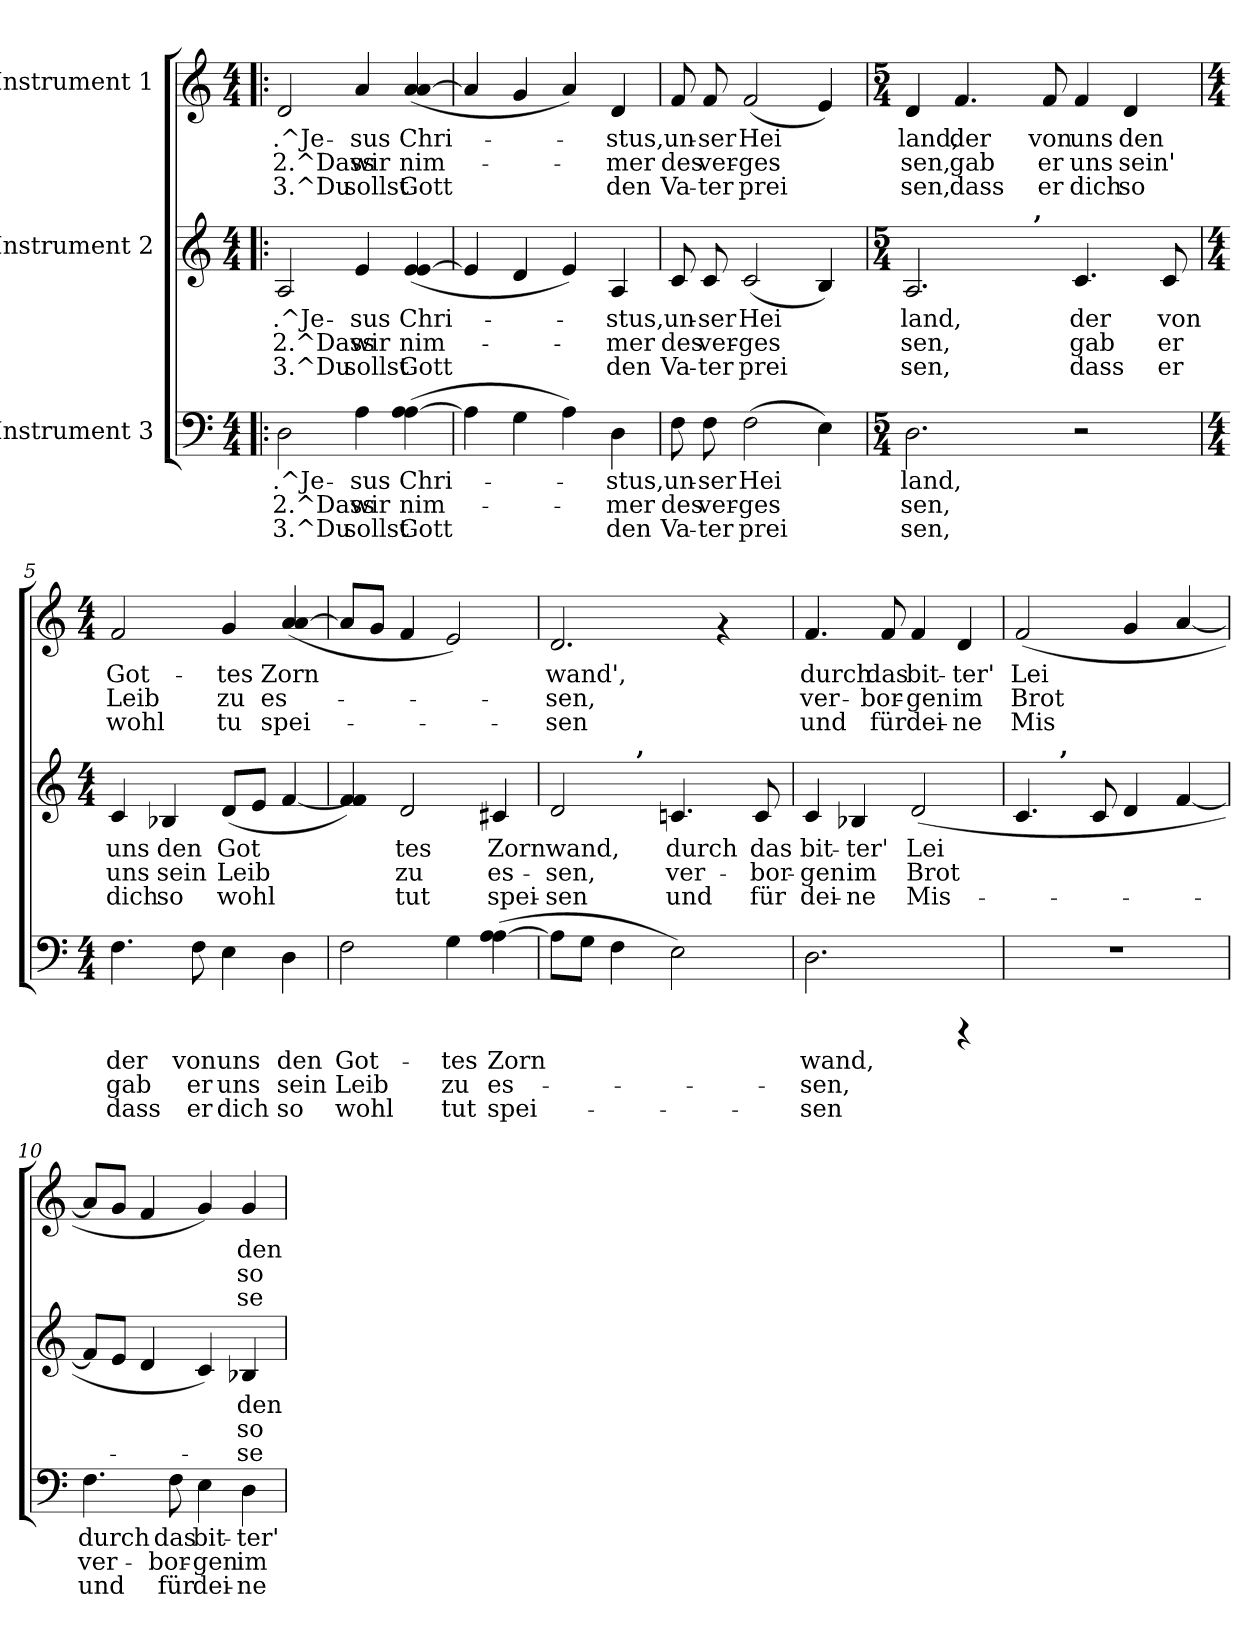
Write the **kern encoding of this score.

**kern	**text	**text	**text	**kern	**text	**text	**text	**kern	**text	**text	**text
*part3	*part3	*part3	*part3	*part2	*part2	*part2	*part2	*part1	*part1	*part1	*part1
*staff3	*staff3	*staff3	*staff3	*staff2	*staff2	*staff2	*staff2	*staff1	*staff1	*staff1	*staff1
*I"Instrument 3	*	*	*	*I"Instrument 2	*	*	*	*I"Instrument 1	*	*	*
!!LO:PB:g=z
*stria5	*	*	*	*stria5	*	*	*	*stria5	*	*	*
*clefF4	*	*	*	*clefG2	*	*	*	*clefG2	*	*	*
*k[]	*	*	*	*k[]	*	*	*	*k[]	*	*	*
*C:	*	*	*	*C:	*	*	*	*C:	*	*	*
*M4/4	*	*	*	*M4/4	*	*	*	*M4/4	*	*	*
=1!|:	=1!|:	=1!|:	=1!|:	=1!|:	=1!|:	=1!|:	=1!|:	=1!|:	=1!|:	=1!|:	=1!|:
!	!LO:LY:b:rj	!LO:LY:b:rj	!LO:LY:b:rj	!	!LO:LY:b:rj	!LO:LY:b:rj	!LO:LY:b:rj	!	!LO:LY:b:rj	!LO:LY:b:rj	!LO:LY:b:rj
2D\	.^Je-	-2.^Dass	3.^Du	2A/	.^Je-	-2.^Dass	3.^Du	2d/	.^Je-	-2.^Dass	3.^Du
!	!LO:LY:b:rj	!LO:LY:b:rj	!LO:LY:b:rj	!	!LO:LY:b:rj	!LO:LY:b:rj	!LO:LY:b:rj	!	!LO:LY:b:rj	!LO:LY:b:rj	!LO:LY:b:rj
4A\	sus	wir	sollst	4e/	sus	wir	sollst	4a/	sus	wir	sollst
!	!LO:LY:b:rj	!LO:LY:b:rj	!LO:LY:b:rj	!	!LO:LY:b:rj	!LO:LY:b:rj	!LO:LY:b:rj	!	!LO:LY:b:rj	!LO:LY:b:rj	!LO:LY:b:rj
(>4A\ [>4A\	Chri-	-nim-	-Gott	(<4e/ [<4e/	Chri-	-nim-	-Gott	(<4a/ [<4a/	Chri-	-nim-	-Gott
=2	=2	=2	=2	=2	=2	=2	=2	=2	=2	=2	=2
!	!LO:LY:b:rj	!LO:LY:b:rj	!LO:LY:b:rj	!	!LO:LY:b:rj	!LO:LY:b:rj	!LO:LY:b:rj	!	!LO:LY:b:rj	!LO:LY:b:rj	!LO:LY:b:rj
4A\]	.	.	.	4e/]	.	.	.	4a/]	.	.	.
!	!LO:LY:b:rj	!LO:LY:b:rj	!LO:LY:b:rj	!	!LO:LY:b:rj	!LO:LY:b:rj	!LO:LY:b:rj	!	!LO:LY:b:rj	!LO:LY:b:rj	!LO:LY:b:rj
4G\	.	.	.	4d/	.	.	.	4g/	.	.	.
!	!LO:LY:b:rj	!LO:LY:b:rj	!LO:LY:b:rj	!	!LO:LY:b:rj	!LO:LY:b:rj	!LO:LY:b:rj	!	!LO:LY:b:rj	!LO:LY:b:rj	!LO:LY:b:rj
4A\)	.	.	.	4e/)	.	.	.	4a/)	.	.	.
!	!LO:LY:b:rj	!LO:LY:b:rj	!LO:LY:b:rj	!	!LO:LY:b:rj	!LO:LY:b:rj	!LO:LY:b:rj	!	!LO:LY:b:rj	!LO:LY:b:rj	!LO:LY:b:rj
4D\	stus,	mer	den	4A/	stus,	mer	den	4d/	stus,	mer	den
=3	=3	=3	=3	=3	=3	=3	=3	=3	=3	=3	=3
!	!LO:LY:b:rj	!LO:LY:b:rj	!LO:LY:b:rj	!	!LO:LY:b:rj	!LO:LY:b:rj	!LO:LY:b:rj	!	!LO:LY:b:rj	!LO:LY:b:rj	!LO:LY:b:rj
8F\	un-	-des	Va-	8c/	un-	-des	Va-	8f/	un-	-des	Va-
!	!LO:LY:b:rj	!LO:LY:b:rj	!LO:LY:b:rj	!	!LO:LY:b:rj	!LO:LY:b:rj	!LO:LY:b:rj	!	!LO:LY:b:rj	!LO:LY:b:rj	!LO:LY:b:rj
8F\	-ser	ver-	-ter	8c/	-ser	ver-	-ter	8f/	-ser	ver-	-ter
!	!LO:LY:b:rj	!LO:LY:b:rj	!LO:LY:b:rj	!	!LO:LY:b:rj	!LO:LY:b:rj	!LO:LY:b:rj	!	!LO:LY:b:rj	!LO:LY:b:rj	!LO:LY:b:rj
(>2F\	Hei-	-ges-	-prei-	(<2c/	Hei-	-ges-	-prei-	(<2f/	Hei-	-ges-	-prei-
!	!LO:LY:b:rj	!LO:LY:b:rj	!LO:LY:b:rj	!	!LO:LY:b:rj	!LO:LY:b:rj	!LO:LY:b:rj	!	!LO:LY:b:rj	!LO:LY:b:rj	!LO:LY:b:rj
4E\)	--	--	--	4B/)	--	--	--	4e/)	--	--	--
=4	=4	=4	=4	=4	=4	=4	=4	=4	=4	=4	=4
*M5/4	*	*	*	*M5/4	*	*	*	*M5/4	*	*	*
!	!LO:LY:b:rj	!LO:LY:b:rj	!LO:LY:b:rj	!	!LO:LY:b:rj	!LO:LY:b:rj	!LO:LY:b:rj	!	!LO:LY:b:rj	!LO:LY:b:rj	!LO:LY:b:rj
*	*	*	*	*^	*	*	*	*	*	*	*
2.D\	-land,	sen,	sen,	2.A/	2ryy	-land,	sen,	sen,	4d/	-land,	sen,	sen,
!	!	!	!	!	!	!	!	!	!	!LO:LY:b:rj	!LO:LY:b:rj	!LO:LY:b:rj
.	.	.	.	.	.	.	.	.	4.f/	der	gab	dass
.	.	.	.	.	16..ryy	.	.	.	.	.	.	.
!	!	!	!	!	!LO:TX:a:B:t=,	!	!	!	!	!	!	!
.	.	.	.	.	2ryy	.	.	.	.	.	.	.
!	!	!	!	!	!	!	!	!	!	!LO:LY:b:rj	!LO:LY:b:rj	!LO:LY:b:rj
.	.	.	.	.	.	.	.	.	8f/	von	er	er
!	!	!	!	!	!	!LO:LY:b:rj	!LO:LY:b:rj	!LO:LY:b:rj	!	!LO:LY:b:rj	!LO:LY:b:rj	!LO:LY:b:rj
2r	.	.	.	4.c/	.	der	gab	dass	4f/	uns	uns	dich
!	!	!	!	!	!	!	!	!	!	!LO:LY:b:rj	!LO:LY:b:rj	!LO:LY:b:rj
.	.	.	.	.	.	.	.	.	4d/	den	sein'	so
.	.	.	.	.	8ryy	.	.	.	.	.	.	.
!	!	!	!	!	!	!LO:LY:b:rj	!LO:LY:b:rj	!LO:LY:b:rj	!	!	!	!
.	.	.	.	8c/	.	von	er	er	.	.	.	.
.	.	.	.	.	64ryy	.	.	.	.	.	.	.
*	*	*	*	*v	*v	*	*	*	*	*	*	*
!!LO:LB:g=z
=5	=5	=5	=5	=5	=5	=5	=5	=5	=5	=5	=5
*M4/4	*	*	*	*M4/4	*	*	*	*M4/4	*	*	*
*	*	*	*	*^	*	*	*	*	*	*	*
!	!LO:LY:b:rj	!LO:LY:b:rj	!LO:LY:b:rj	!	!	!LO:LY:b:rj	!LO:LY:b:rj	!LO:LY:b:rj	!	!LO:LY:b:rj	!LO:LY:b:rj	!LO:LY:b:rj
*	*	*	*	*v	*v	*	*	*	*	*	*	*
4.F\	der	gab	dass	4c/	uns	uns	dich	2f/	Got-	-Leib	wohl
!	!	!	!	!	!LO:LY:b:rj	!LO:LY:b:rj	!LO:LY:b:rj	!	!	!	!
.	.	.	.	4B-X/	den	sein	so	.	.	.	.
!	!LO:LY:b:rj	!LO:LY:b:rj	!LO:LY:b:rj	!	!	!	!	!	!	!	!
8F\	von	er	er	.	.	.	.	.	.	.	.
!	!LO:LY:b:rj	!LO:LY:b:rj	!LO:LY:b:rj	!	!LO:LY:b:rj	!LO:LY:b:rj	!LO:LY:b:rj	!	!LO:LY:b:rj	!LO:LY:b:rj	!LO:LY:b:rj
4E\	uns	uns	dich	(<8d/L	Got-	-Leib	wohl	4g/	tes	zu	tu
!	!	!	!	!	!LO:LY:b:rj	!LO:LY:b:rj	!LO:LY:b:rj	!	!	!	!
.	.	.	.	8e/J	-	-	.	.	.	.	.
!	!LO:LY:b:rj	!LO:LY:b:rj	!LO:LY:b:rj	!	!LO:LY:b:rj	!LO:LY:b:rj	!LO:LY:b:rj	!	!LO:LY:b:rj	!LO:LY:b:rj	!LO:LY:b:rj
4D\	den	sein	so	[<4f/	-	-	.	(<4a/ [<4a/	Zorn	es-	-spei-
=6	=6	=6	=6	=6	=6	=6	=6	=6	=6	=6	=6
!	!LO:LY:b:rj	!LO:LY:b:rj	!LO:LY:b:rj	!	!LO:LY:b:rj	!LO:LY:b:rj	!LO:LY:b:rj	!	!LO:LY:b:rj	!	!
2F\	Got-	-Leib	wohl	4f/ 4f/])	.	.	.	8a/L]	-	.	.
!	!	!	!	!	!	!	!	!	!LO:LY:b:rj	!	!
.	.	.	.	.	.	.	.	8g/J	.	.	.
!	!	!	!	!	!LO:LY:b:rj	!LO:LY:b:rj	!LO:LY:b:rj	!	!LO:LY:b:rj	!	!
.	.	.	.	2d/	tes	zu	tut	4f/	.	.	.
!	!LO:LY:b:rj	!LO:LY:b:rj	!LO:LY:b:rj	!	!	!	!	!	!LO:LY:b:rj	!	!
4G\	tes	zu	tut	.	.	.	.	2e/)	.	.	.
!	!LO:LY:b:rj	!LO:LY:b:rj	!LO:LY:b:rj	!	!LO:LY:b:rj	!LO:LY:b:rj	!LO:LY:b:rj	!	!	!	!
(>4A\ [>4A\	Zorn	es-	-spei-	4c#X/	Zorn	es-	-spei-	.	.	.	.
=7	=7	=7	=7	=7	=7	=7	=7	=7	=7	=7	=7
!	!LO:LY:b:rj	!	!	!	!LO:LY:b:rj	!LO:LY:b:rj	!LO:LY:b:rj	!	!LO:LY:b:rj	!LO:LY:b:rj	!LO:LY:b:rj
*	*	*	*	*^	*	*	*	*	*	*	*
8A\L]	-	.	.	2d/	4ryy	-wand,	sen,	sen	2.d/	wand',	sen,	sen
!	!LO:LY:b:rj	!	!	!	!	!	!	!	!	!	!	!
8G\J	.	.	.	.	.	.	.	.	.	.	.	.
!	!LO:LY:b:rj	!	!	!	!	!	!	!	!	!	!	!
4F\	.	.	.	.	16.ryy	.	.	.	.	.	.	.
!	!	!	!	!	!LO:TX:a:B:t=,	!	!	!	!	!	!	!
.	.	.	.	.	2ryy	.	.	.	.	.	.	.
!	!LO:LY:b:rj	!	!	!	!	!LO:LY:b:rj	!LO:LY:b:rj	!LO:LY:b:rj	!	!	!	!
2E\)	.	.	.	4.cn/	.	durch	ver-	-und	.	.	.	.
.	.	.	.	.	.	.	.	.	4rf	.	.	.
.	.	.	.	.	8ryy	.	.	.	.	.	.	.
!	!	!	!	!	!	!LO:LY:b:rj	!LO:LY:b:rj	!LO:LY:b:rj	!	!	!	!
.	.	.	.	8c/	.	das	bor-	-für	.	.	.	.
.	.	.	.	.	32ryy	.	.	.	.	.	.	.
=8	=8	=8	=8	=8	=8	=8	=8	=8	=8	=8	=8	=8
!	!LO:LY:b:rj	!LO:LY:b:rj	!LO:LY:b:rj	!	!	!LO:LY:b:rj	!LO:LY:b:rj	!LO:LY:b:rj	!	!LO:LY:b:rj	!LO:LY:b:rj	!LO:LY:b:rj
*	*	*	*	*v	*v	*	*	*	*	*	*	*
2.D\	wand,	sen,	sen	4c/	bit-	-gen	dei-	4.f/	durch	ver-	-und
!	!	!	!	!	!LO:LY:b:rj	!LO:LY:b:rj	!LO:LY:b:rj	!	!	!	!
.	.	.	.	4B-X/	-ter'	im	ne	.	.	.	.
!	!	!	!	!	!	!	!	!	!LO:LY:b:rj	!LO:LY:b:rj	!LO:LY:b:rj
.	.	.	.	.	.	.	.	8f/	das	bor-	-für
!	!	!	!	!	!LO:LY:b:rj	!LO:LY:b:rj	!LO:LY:b:rj	!	!LO:LY:b:rj	!LO:LY:b:rj	!LO:LY:b:rj
.	.	.	.	(<2d/	Lei-	-Brot	Mis-	4f/	bit-	-gen	dei-
!	!	!	!	!	!	!	!	!	!LO:LY:b:rj	!LO:LY:b:rj	!LO:LY:b:rj
4rCCC	.	.	.	.	.	.	.	4d/	-ter'	im	ne
=9	=9	=9	=9	=9	=9	=9	=9	=9	=9	=9	=9
!	!	!	!	!	!LO:LY:b:rj	!	!	!	!LO:LY:b:rj	!LO:LY:b:rj	!LO:LY:b:rj
*	*	*	*	*^	*	*	*	*	*	*	*
1r	.	.	.	4.c/	8...ryy	--	.	.	(<2f/	Lei-	-Brot	Mis-
!	!	!	!	!	!LO:TX:a:B:t=,	!	!	!	!	!	!	!
.	.	.	.	.	2ryy	.	.	.	.	.	.	.
!	!	!	!	!	!	!LO:LY:b:rj	!	!	!	!	!	!
.	.	.	.	8c/	.	--	.	.	.	.	.	.
!	!	!	!	!	!	!LO:LY:b:rj	!	!	!	!LO:LY:b:rj	!LO:LY:b:rj	!LO:LY:b:rj
.	.	.	.	4d/	.	--	.	.	4g/	--	-	-
.	.	.	.	.	4ryy	.	.	.	.	.	.	.
!	!	!	!	!	!	!LO:LY:b:rj	!	!	!	!LO:LY:b:rj	!LO:LY:b:rj	!LO:LY:b:rj
.	.	.	.	[>4f/	.	--	.	.	[>4a/	--	-	-
.	.	.	.	.	64ryy	.	.	.	.	.	.	.
!!LO:PB:g=z
=10	=10	=10	=10	=10	=10	=10	=10	=10	=10	=10	=10	=10
!	!LO:LY:b:rj	!LO:LY:b:rj	!LO:LY:b:rj	!	!	!LO:LY:b:rj	!LO:LY:b:rj	!LO:LY:b:rj	!	!LO:LY:b:rj	!LO:LY:b:rj	!LO:LY:b:rj
*	*	*	*	*v	*v	*	*	*	*	*	*	*
4.F\	durch	ver-	-und	8f/L]	--	-	.	8a/L]	--	-	.
!	!	!	!	!	!LO:LY:b:rj	!LO:LY:b:rj	!LO:LY:b:rj	!	!LO:LY:b:rj	!LO:LY:b:rj	!LO:LY:b:rj
.	.	.	.	8e/J	-	-	.	8g/J	-	-	.
!	!	!	!	!	!LO:LY:b:rj	!LO:LY:b:rj	!LO:LY:b:rj	!	!LO:LY:b:rj	!LO:LY:b:rj	!LO:LY:b:rj
.	.	.	.	4d/	-	-	.	4f/	-	-	.
!	!LO:LY:b:rj	!LO:LY:b:rj	!LO:LY:b:rj	!	!	!	!	!	!	!	!
8F\	das	bor-	-für	.	.	.	.	.	.	.	.
!	!LO:LY:b:rj	!LO:LY:b:rj	!LO:LY:b:rj	!	!LO:LY:b:rj	!LO:LY:b:rj	!LO:LY:b:rj	!	!LO:LY:b:rj	!LO:LY:b:rj	!LO:LY:b:rj
4E\	bit-	-gen	dei-	4c/)	-	-	.	4g/)	-	-	.
!	!LO:LY:b:rj	!LO:LY:b:rj	!LO:LY:b:rj	!	!LO:LY:b:rj	!LO:LY:b:rj	!LO:LY:b:rj	!	!LO:LY:b:rj	!LO:LY:b:rj	!LO:LY:b:rj
4D\	-ter'	im	ne	4B-X/	den	so	se-	4g/	den	so	se-
=	=	=	=	=	=	=	=	=	=	=	=
*-	*-	*-	*-	*-	*-	*-	*-	*-	*-	*-	*-
